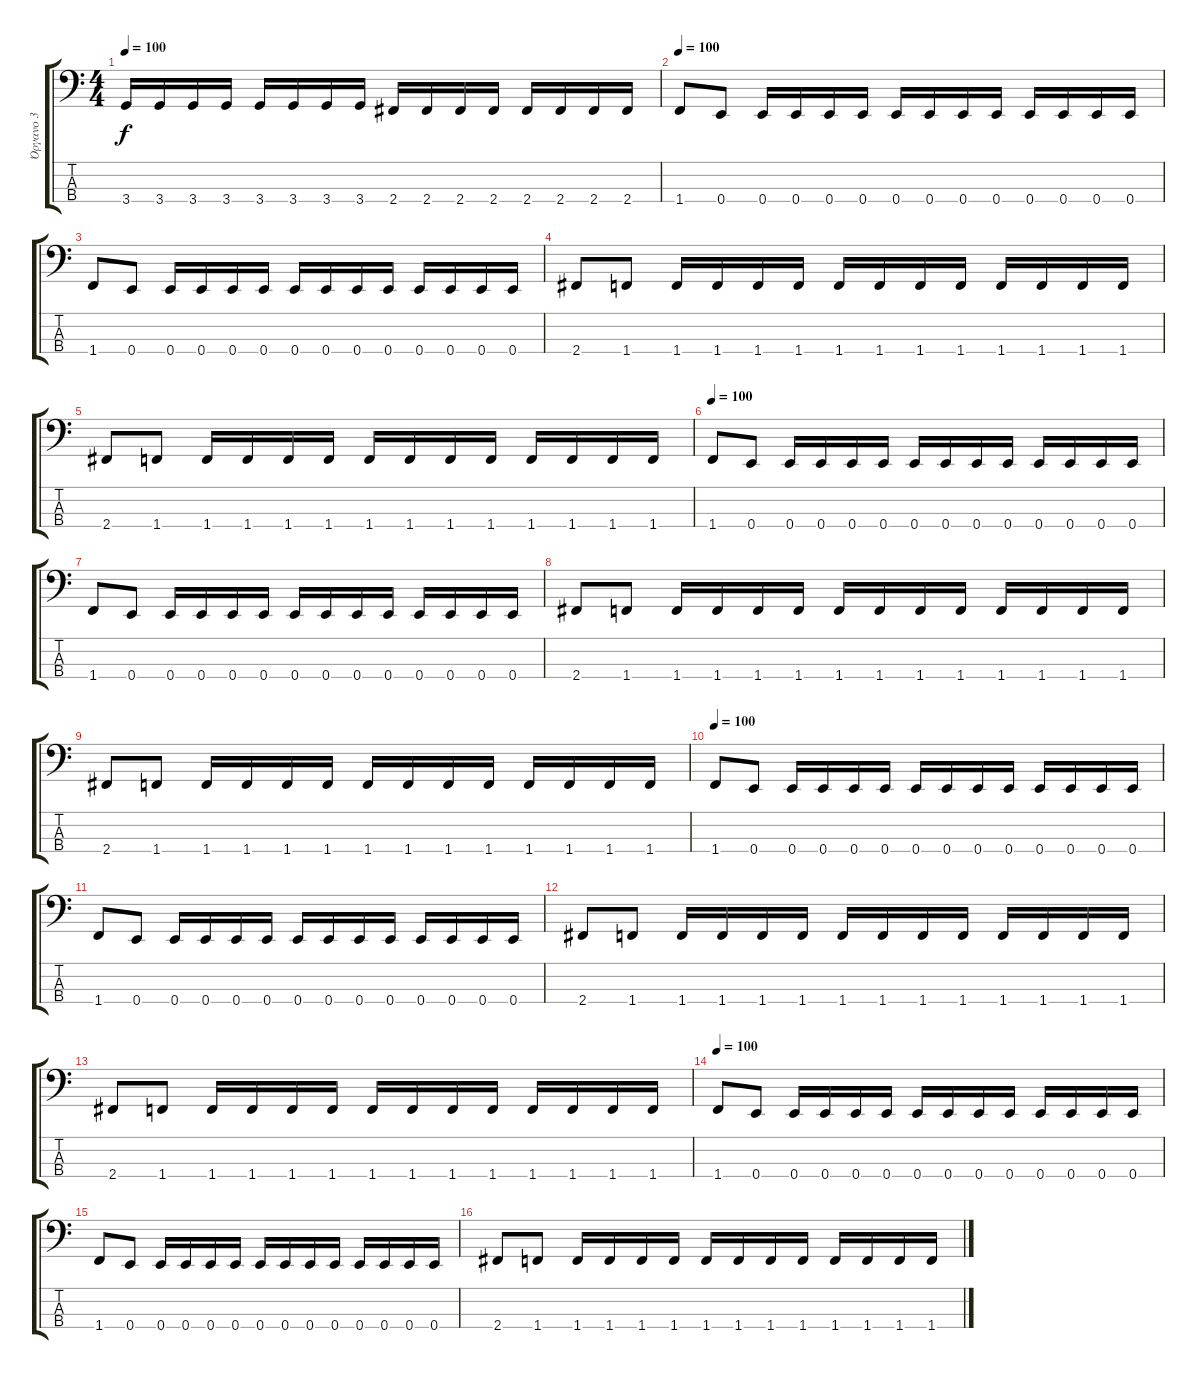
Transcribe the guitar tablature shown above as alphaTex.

\track ("Όργανο 3" "Όργανο 3") {instrument electricbassfinger}
\staff {score tabs}
\tuning (G2 D2 A1 E1) {hide}
\ts (4 4)
\tempo 100
\clef f4
\ks c
3.4.16{dy f} 3.4.16 3.4.16 3.4.16 3.4.16 3.4.16 3.4.16 3.4.16 2.4.16 2.4.16 2.4.16 2.4.16 2.4.16 2.4.16 2.4.16 2.4.16 |
\tempo 100
1.4.8 0.4.8 0.4.16 0.4.16 0.4.16 0.4.16 0.4.16 0.4.16 0.4.16 0.4.16 0.4.16 0.4.16 0.4.16 0.4.16 |
1.4.8 0.4.8 0.4.16 0.4.16 0.4.16 0.4.16 0.4.16 0.4.16 0.4.16 0.4.16 0.4.16 0.4.16 0.4.16 0.4.16 |
2.4.8 1.4.8 1.4.16 1.4.16 1.4.16 1.4.16 1.4.16 1.4.16 1.4.16 1.4.16 1.4.16 1.4.16 1.4.16 1.4.16 |
2.4.8 1.4.8 1.4.16 1.4.16 1.4.16 1.4.16 1.4.16 1.4.16 1.4.16 1.4.16 1.4.16 1.4.16 1.4.16 1.4.16 |
\tempo 100
1.4.8 0.4.8 0.4.16 0.4.16 0.4.16 0.4.16 0.4.16 0.4.16 0.4.16 0.4.16 0.4.16 0.4.16 0.4.16 0.4.16 |
1.4.8 0.4.8 0.4.16 0.4.16 0.4.16 0.4.16 0.4.16 0.4.16 0.4.16 0.4.16 0.4.16 0.4.16 0.4.16 0.4.16 |
2.4.8 1.4.8 1.4.16 1.4.16 1.4.16 1.4.16 1.4.16 1.4.16 1.4.16 1.4.16 1.4.16 1.4.16 1.4.16 1.4.16 |
2.4.8 1.4.8 1.4.16 1.4.16 1.4.16 1.4.16 1.4.16 1.4.16 1.4.16 1.4.16 1.4.16 1.4.16 1.4.16 1.4.16 |
\tempo 100
1.4.8 0.4.8 0.4.16 0.4.16 0.4.16 0.4.16 0.4.16 0.4.16 0.4.16 0.4.16 0.4.16 0.4.16 0.4.16 0.4.16 |
1.4.8 0.4.8 0.4.16 0.4.16 0.4.16 0.4.16 0.4.16 0.4.16 0.4.16 0.4.16 0.4.16 0.4.16 0.4.16 0.4.16 |
2.4.8 1.4.8 1.4.16 1.4.16 1.4.16 1.4.16 1.4.16 1.4.16 1.4.16 1.4.16 1.4.16 1.4.16 1.4.16 1.4.16 |
2.4.8 1.4.8 1.4.16 1.4.16 1.4.16 1.4.16 1.4.16 1.4.16 1.4.16 1.4.16 1.4.16 1.4.16 1.4.16 1.4.16 |
\tempo 100
1.4.8 0.4.8 0.4.16 0.4.16 0.4.16 0.4.16 0.4.16 0.4.16 0.4.16 0.4.16 0.4.16 0.4.16 0.4.16 0.4.16 |
1.4.8 0.4.8 0.4.16 0.4.16 0.4.16 0.4.16 0.4.16 0.4.16 0.4.16 0.4.16 0.4.16 0.4.16 0.4.16 0.4.16 |
2.4.8 1.4.8 1.4.16 1.4.16 1.4.16 1.4.16 1.4.16 1.4.16 1.4.16 1.4.16 1.4.16 1.4.16 1.4.16 1.4.16
